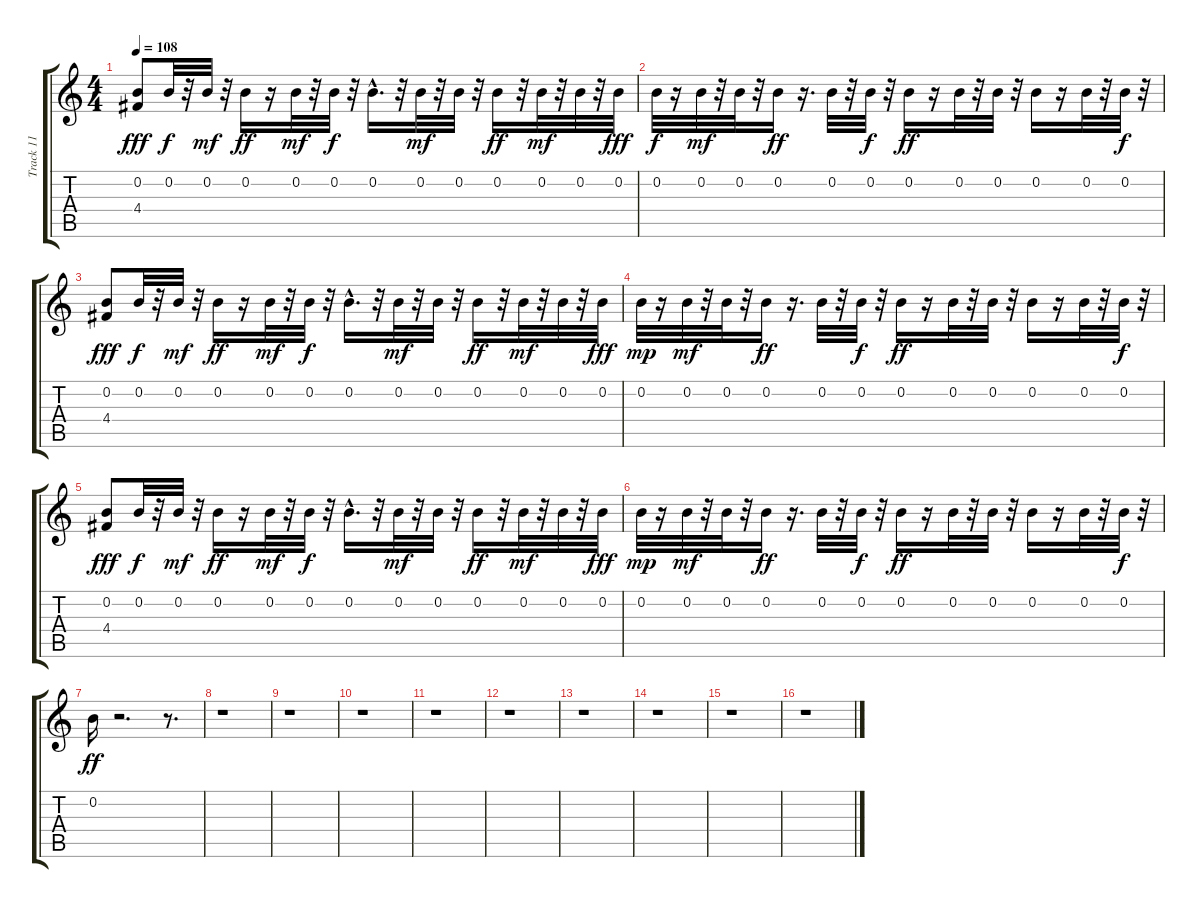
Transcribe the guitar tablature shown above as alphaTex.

\track ("Track 11" "Track 11") {instrument acousticguitarnylon}
\staff {score tabs}
\tuning (E4 B3 G3 D3 A2 E2) {hide}
\ts (4 4)
\tempo 108
\clef g2
\ks c
(0.2 4.4).8{dy fff} 0.2.32{dy f} r.32 0.2.32{dy mf} r.32 0.2.16{dy ff} r.16 0.2.32{dy mf} r.32 0.2.32{dy f} r.32 0.2{hac}.16{d} r.32 0.2.32{dy mf} r.32 0.2.32 r.32 0.2.16{dy ff} r.32 0.2.32{dy mf} r.32 0.2.32 r.32 0.2.32{dy fff} |
0.2.32{dy f} r.16 0.2.32{dy mf} r.32 0.2.32 r.32 0.2.16{dy ff} r.16{d} 0.2.32 r.32 0.2.32{dy f} r.32 0.2.16{dy ff} r.16 0.2.32 r.32 0.2.32 r.32 0.2.16 r.16 0.2.32 r.32 0.2.32{dy f} r.32 |
(0.2 4.4).8{dy fff} 0.2.32{dy f} r.32 0.2.32{dy mf} r.32 0.2.16{dy ff} r.16 0.2.32{dy mf} r.32 0.2.32{dy f} r.32 0.2{hac}.16{d} r.32 0.2.32{dy mf} r.32 0.2.32 r.32 0.2.16{dy ff} r.32 0.2.32{dy mf} r.32 0.2.32 r.32 0.2.32{dy fff} |
0.2.32{dy mp} r.16 0.2.32{dy mf} r.32 0.2.32 r.32 0.2.16{dy ff} r.16{d} 0.2.32 r.32 0.2.32{dy f} r.32 0.2.16{dy ff} r.16 0.2.32 r.32 0.2.32 r.32 0.2.16 r.16 0.2.32 r.32 0.2.32{dy f} r.32 |
(0.2 4.4).8{dy fff} 0.2.32{dy f} r.32 0.2.32{dy mf} r.32 0.2.16{dy ff} r.16 0.2.32{dy mf} r.32 0.2.32{dy f} r.32 0.2{hac}.16{d} r.32 0.2.32{dy mf} r.32 0.2.32 r.32 0.2.16{dy ff} r.32 0.2.32{dy mf} r.32 0.2.32 r.32 0.2.32{dy fff} |
0.2.32{dy mp} r.16 0.2.32{dy mf} r.32 0.2.32 r.32 0.2.16{dy ff} r.16{d} 0.2.32 r.32 0.2.32{dy f} r.32 0.2.16{dy ff} r.16 0.2.32 r.32 0.2.32 r.32 0.2.16 r.16 0.2.32 r.32 0.2.32{dy f} r.32 |
0.2.16{dy ff} r.2{d} r.8{d} |
r.1 |
r.1 |
r.1 |
r.1 |
r.1 |
r.1 |
r.1 |
r.1 |
r.1
